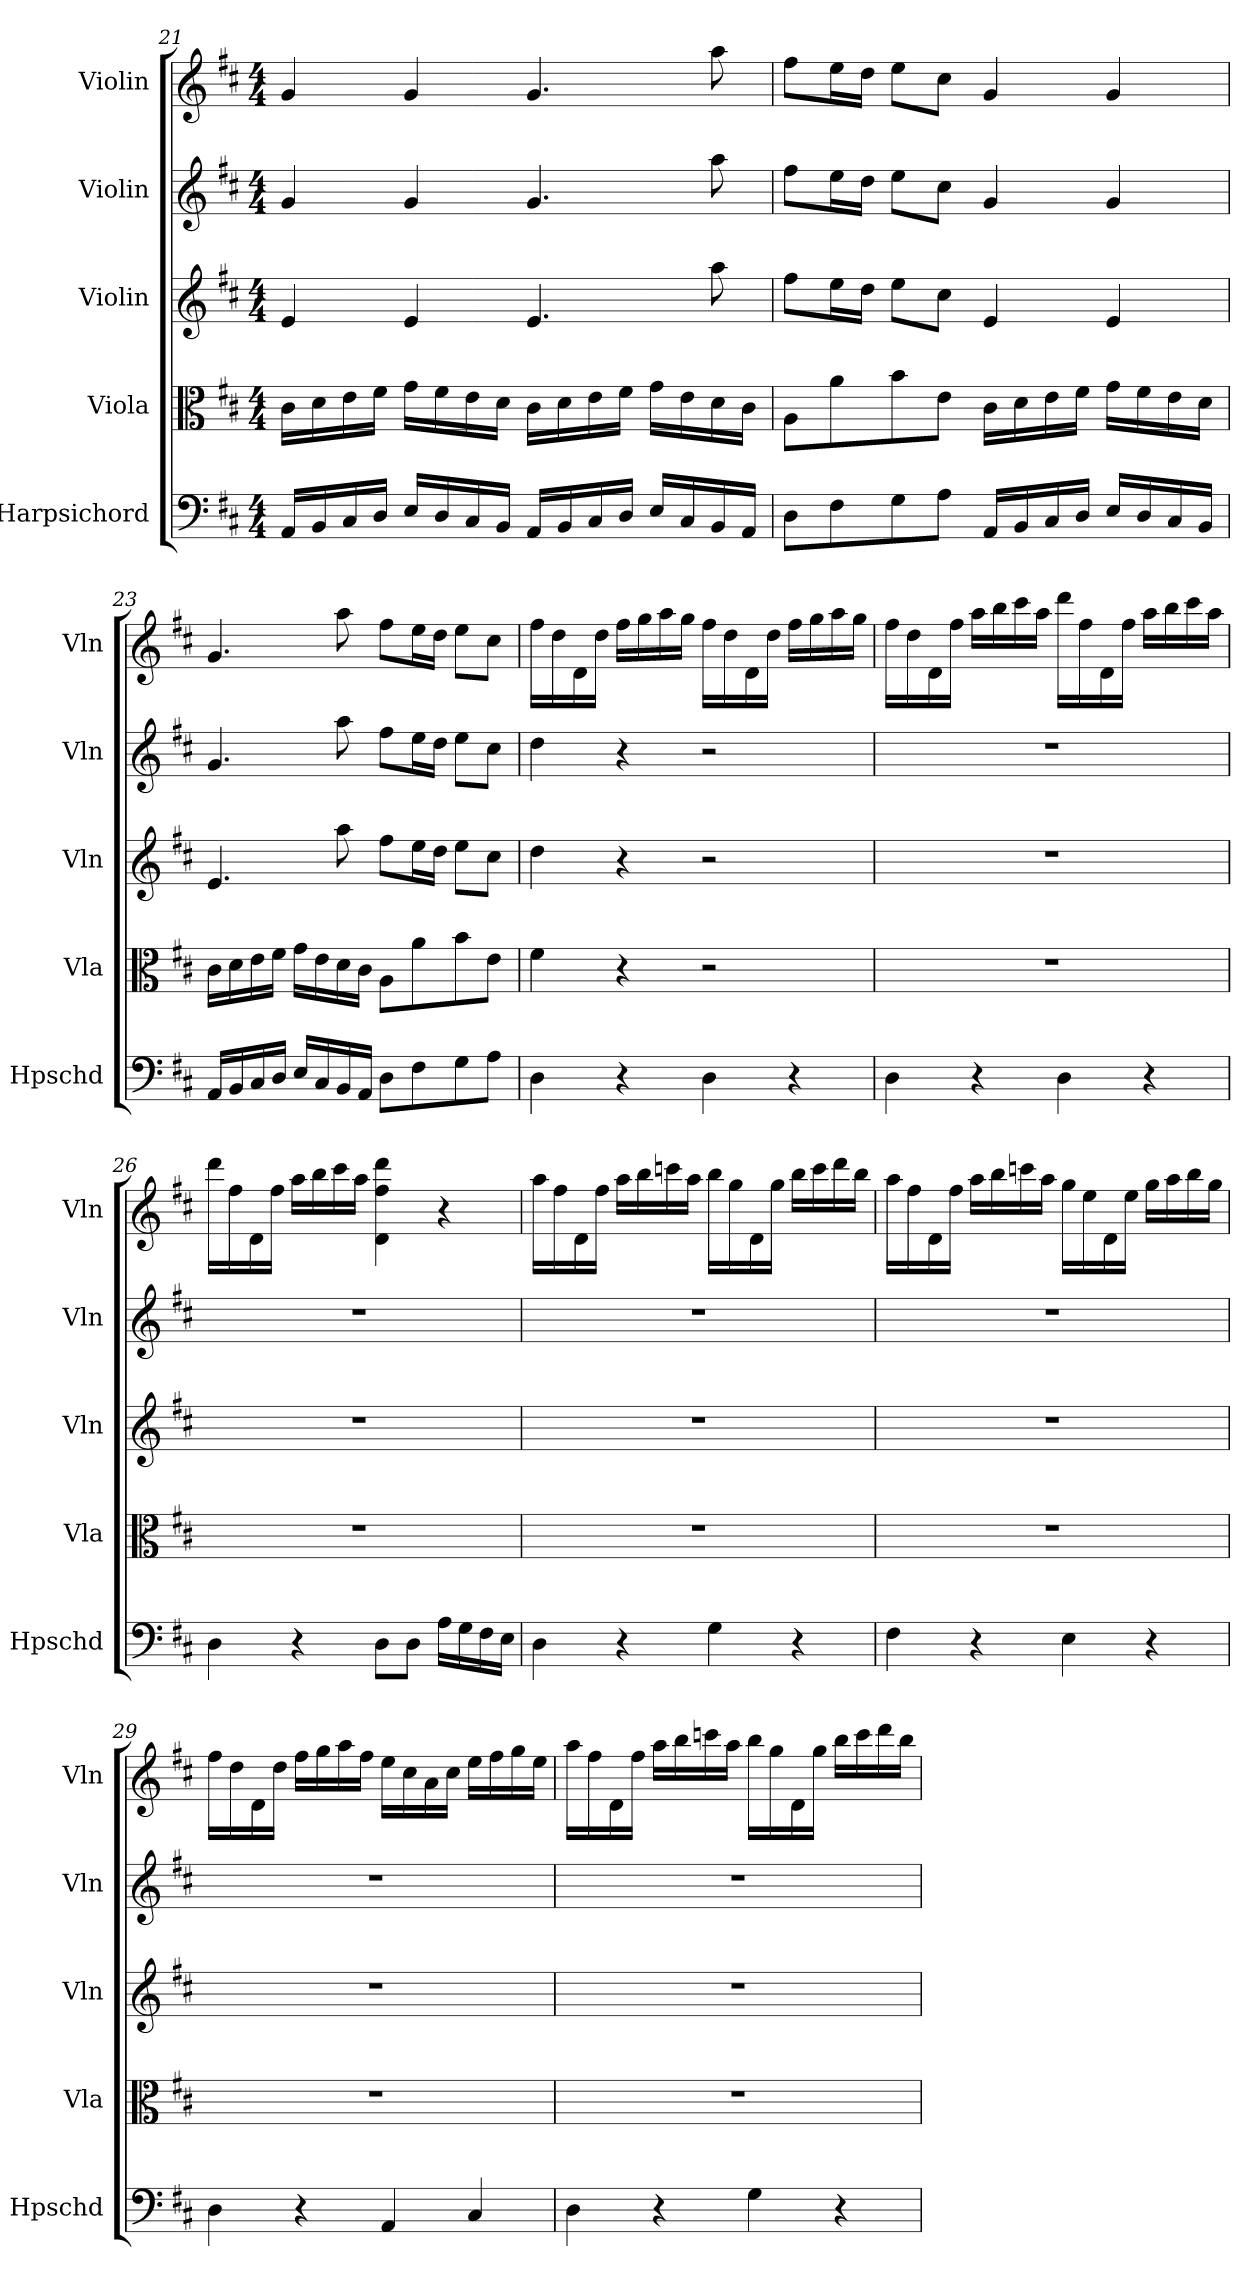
**kern	**kern	**kern	**kern	**kern
*part5	*part4	*part3	*part2	*part1
*staff5	*staff4	*staff3	*staff2	*staff1
*I"Harpsichord	*I"Viola	*I"Violin	*I"Violin	*I"Violin
*I'Hpschd	*I'Vla	*I'Vln	*I'Vln	*I'Vln
*clefF4	*clefC3	*clefG2	*clefG2	*clefG2
*k[f#c#]	*k[f#c#]	*k[f#c#]	*k[f#c#]	*k[f#c#]
*D:	*D:	*D:	*D:	*D:
*M4/4	*M4/4	*M4/4	*M4/4	*M4/4
=21	=21	=21	=21	=21
16AA/LL	16c#\LL	4e/	4g/	4g/
16BB/	16d\	.	.	.
16C#/	16e\	.	.	.
16D/JJ	16f#\JJ	.	.	.
16E/LL	16g\LL	4e/	4g/	4g/
16D/	16f#\	.	.	.
16C#/	16e\	.	.	.
16BB/JJ	16d\JJ	.	.	.
16AA/LL	16c#\LL	4.e/	4.g/	4.g/
16BB/	16d\	.	.	.
16C#/	16e\	.	.	.
16D/JJ	16f#\JJ	.	.	.
16E/LL	16g\LL	.	.	.
16C#/	16e\	.	.	.
16BB/	16d\	8aa\	8aa\	8aa\
16AA/JJ	16c#\JJ	.	.	.
=22	=22	=22	=22	=22
8D\L	8A\L	8ff#\L	8ff#\L	8ff#\L
8F#\	8a\	16ee\L	16ee\L	16ee\L
.	.	16dd\JJ	16dd\JJ	16dd\JJ
8G\	8b\	8ee\L	8ee\L	8ee\L
8A\J	8e\J	8cc#\J	8cc#\J	8cc#\J
16AA/LL	16c#\LL	4e/	4g/	4g/
16BB/	16d\	.	.	.
16C#/	16e\	.	.	.
16D/JJ	16f#\JJ	.	.	.
16E/LL	16g\LL	4e/	4g/	4g/
16D/	16f#\	.	.	.
16C#/	16e\	.	.	.
16BB/JJ	16d\JJ	.	.	.
=23	=23	=23	=23	=23
16AA/LL	16c#\LL	4.e/	4.g/	4.g/
16BB/	16d\	.	.	.
16C#/	16e\	.	.	.
16D/JJ	16f#\JJ	.	.	.
16E/LL	16g\LL	.	.	.
16C#/	16e\	.	.	.
16BB/	16d\	8aa\	8aa\	8aa\
16AA/JJ	16c#\JJ	.	.	.
8D\L	8A\L	8ff#\L	8ff#\L	8ff#\L
8F#\	8a\	16ee\L	16ee\L	16ee\L
.	.	16dd\JJ	16dd\JJ	16dd\JJ
8G\	8b\	8ee\L	8ee\L	8ee\L
8A\J	8e\J	8cc#\J	8cc#\J	8cc#\J
=24	=24	=24	=24	=24
4D\	4f#\	4dd\	4dd\	16ff#\LL
.	.	.	.	16dd\
.	.	.	.	16d\
.	.	.	.	16dd\JJ
4r	4r	4r	4r	16ff#\LL
.	.	.	.	16gg\
.	.	.	.	16aa\
.	.	.	.	16gg\JJ
4D\	2r	2r	2r	16ff#\LL
.	.	.	.	16dd\
.	.	.	.	16d\
.	.	.	.	16dd\JJ
4r	.	.	.	16ff#\LL
.	.	.	.	16gg\
.	.	.	.	16aa\
.	.	.	.	16gg\JJ
=25	=25	=25	=25	=25
4D\	1r	1r	1r	16ff#\LL
.	.	.	.	16dd\
.	.	.	.	16d\
.	.	.	.	16ff#\JJ
4r	.	.	.	16aa\LL
.	.	.	.	16bb\
.	.	.	.	16ccc#\
.	.	.	.	16aa\JJ
4D\	.	.	.	16ddd\LL
.	.	.	.	16ff#\
.	.	.	.	16d\
.	.	.	.	16ff#\JJ
4r	.	.	.	16aa\LL
.	.	.	.	16bb\
.	.	.	.	16ccc#\
.	.	.	.	16aa\JJ
=26	=26	=26	=26	=26
4D\	1r	1r	1r	16ddd\LL
.	.	.	.	16ff#\
.	.	.	.	16d\
.	.	.	.	16ff#\JJ
4r	.	.	.	16aa\LL
.	.	.	.	16bb\
.	.	.	.	16ccc#\
.	.	.	.	16aa\JJ
8D\L	.	.	.	4d\ 4ff#\ 4ddd\
8D\J	.	.	.	.
16A\LL	.	.	.	4r
16G\	.	.	.	.
16F#\	.	.	.	.
16E\JJ	.	.	.	.
=27	=27	=27	=27	=27
4D\	1r	1r	1r	16aa\LL
.	.	.	.	16ff#\
.	.	.	.	16d\
.	.	.	.	16ff#\JJ
4r	.	.	.	16aa\LL
.	.	.	.	16bb\
.	.	.	.	16cccn\
.	.	.	.	16aa\JJ
4G\	.	.	.	16bb\LL
.	.	.	.	16gg\
.	.	.	.	16d\
.	.	.	.	16gg\JJ
4r	.	.	.	16bb\LL
.	.	.	.	16ccc\
.	.	.	.	16ddd\
.	.	.	.	16bb\JJ
=28	=28	=28	=28	=28
4F#\	1r	1r	1r	16aa\LL
.	.	.	.	16ff#\
.	.	.	.	16d\
.	.	.	.	16ff#\JJ
4r	.	.	.	16aa\LL
.	.	.	.	16bb\
.	.	.	.	16cccn\
.	.	.	.	16aa\JJ
4E\	.	.	.	16gg\LL
.	.	.	.	16ee\
.	.	.	.	16d\
.	.	.	.	16ee\JJ
4r	.	.	.	16gg\LL
.	.	.	.	16aa\
.	.	.	.	16bb\
.	.	.	.	16gg\JJ
=29	=29	=29	=29	=29
4D\	1r	1r	1r	16ff#\LL
.	.	.	.	16dd\
.	.	.	.	16d\
.	.	.	.	16dd\JJ
4r	.	.	.	16ff#\LL
.	.	.	.	16gg\
.	.	.	.	16aa\
.	.	.	.	16ff#\JJ
4AA/	.	.	.	16ee\LL
.	.	.	.	16cc#\
.	.	.	.	16a\
.	.	.	.	16cc#\JJ
4C#/	.	.	.	16ee\LL
.	.	.	.	16ff#\
.	.	.	.	16gg\
.	.	.	.	16ee\JJ
=30	=30	=30	=30	=30
4D\	1r	1r	1r	16aa\LL
.	.	.	.	16ff#\
.	.	.	.	16d\
.	.	.	.	16ff#\JJ
4r	.	.	.	16aa\LL
.	.	.	.	16bb\
.	.	.	.	16cccn\
.	.	.	.	16aa\JJ
4G\	.	.	.	16bb\LL
.	.	.	.	16gg\
.	.	.	.	16d\
.	.	.	.	16gg\JJ
4r	.	.	.	16bb\LL
.	.	.	.	16ccc\
.	.	.	.	16ddd\
.	.	.	.	16bb\JJ
=	=	=	=	=
*-	*-	*-	*-	*-
